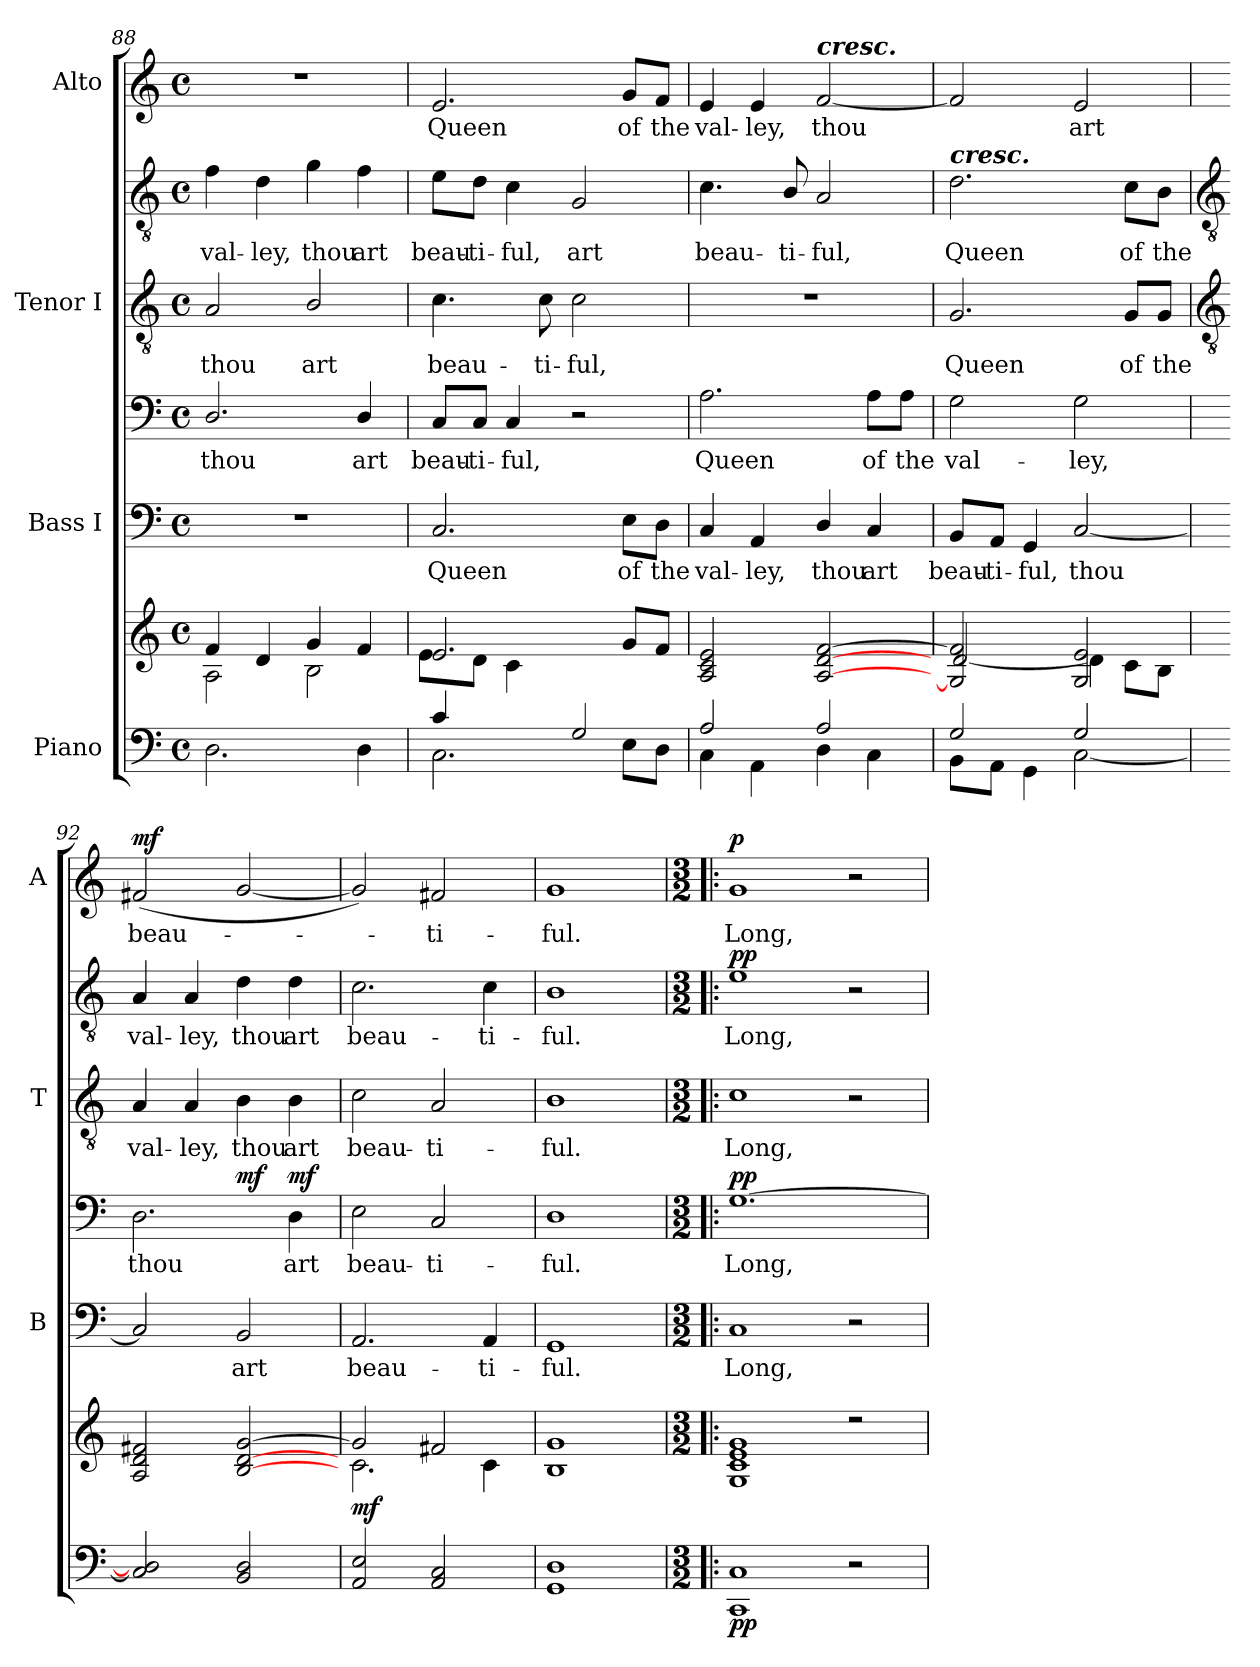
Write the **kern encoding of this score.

**kern	**kern	**dynam	**kern	**text	**kern	**text	**dynam	**kern	**text	**kern	**text	**dynam	**kern	**text	**dynam
*part4	*part4	*part4	*part3	*part3	*part3	*part3	*part3	*part2	*part2	*part2	*part2	*part2	*part1	*part1	*part1
*staff7	*staff6	*staff6/7	*staff5	*staff5	*staff4	*staff4	*staff4/5	*staff3	*staff3	*staff2	*staff2	*staff2/3	*staff1	*staff1	*staff1
*I"Piano	*	*	*I"Bass I	*	*	*	*	*I"Tenor I	*	*	*	*	*I"Alto	*	*
*	*	*	*I'B	*	*	*	*	*I'T	*	*	*	*	*I'A	*	*
!!LO:LB:g=z
*clefF4	*clefG2	*	*clefF4	*	*clefF4	*	*	*clefGv2	*	*clefGv2	*	*	*clefG2	*	*
*k[]	*k[]	*	*k[]	*	*k[]	*	*	*k[]	*	*k[]	*	*	*k[]	*	*
*C:	*C:	*	*C:	*	*C:	*	*	*C:	*	*C:	*	*	*C:	*	*
*M4/4	*M4/4	*	*M4/4	*	*M4/4	*	*	*M4/4	*	*M4/4	*	*	*M4/4	*	*
*met(c)	*met(c)	*	*met(c)	*	*met(c)	*	*	*met(c)	*	*met(c)	*	*	*met(c)	*	*
=88	=88	=88	=88	=88	=88	=88	=88	=88	=88	=88	=88	=88	=88	=88	=88
*^	*^	*	*	*	*	*	*	*	*	*	*	*	*	*	*
!	!	!	!	!	!	!	!	!LO:LY:b	!	!	!LO:LY:b	!	!LO:LY:b	!	!	!	!
2.D\	1ryy	4f/	2A\	.	1r	.	2.D/	thou	.	2A/	thou	4f\	val-	.	1r	.	.
!	!	!	!	!	!	!	!	!	!	!	!	!	!LO:LY:b	!	!	!	!
.	.	4d/	.	.	.	.	.	.	.	.	.	4d\	-ley,	.	.	.	.
!	!	!	!	!	!	!	!	!	!	!	!LO:LY:b	!	!LO:LY:b	!	!	!	!
.	.	4g/	2B\	.	.	.	.	.	.	2B/	art	4g\	thou	.	.	.	.
!	!	!	!	!	!	!	!	!LO:LY:b	!	!	!	!	!LO:LY:b	!	!	!	!
4D\	.	4f/	.	.	.	.	4D/	art	.	.	.	4f\	art	.	.	.	.
=89	=89	=89	=89	=89	=89	=89	=89	=89	=89	=89	=89	=89	=89	=89	=89	=89	=89
*	*^	*	*	*	*	*	*	*	*	*	*	*	*	*	*	*	*
!	!	!	!	!	!	!	!LO:LY:b	!	!LO:LY:b	!	!	!LO:LY:b	!	!LO:LY:b	!	!	!LO:LY:b	!
2ryy	4c/	2.C\	2.e/	8e\L	.	2.C/	Queen	8C/L	beau-	.	4.c\	beau-	8e\L	beau-	.	2.e/	Queen	.
!	!	!	!	!	!	!	!	!	!LO:LY:b	!	!	!	!	!LO:LY:b	!	!	!	!
.	.	.	.	8d\J	.	.	.	8C/J	-ti-	.	.	.	8d\J	-ti-	.	.	.	.
!	!	!	!	!	!	!	!	!	!LO:LY:b	!	!	!	!	!LO:LY:b	!	!	!	!
.	2ryy	.	.	4c\	.	.	.	4C/	-ful,	.	.	.	4c\	-ful,	.	.	.	.
!	!	!	!	!	!	!	!	!	!	!	!	!LO:LY:b	!	!	!	!	!	!
.	.	.	.	.	.	.	.	.	.	.	8c\	-ti-	.	.	.	.	.	.
!	!	!	!	!	!	!	!	!	!	!	!	!LO:LY:b	!	!LO:LY:b	!	!	!	!
2G/	.	.	.	2ryy	.	.	.	2r	.	.	2c\	-ful,	2G/	art	.	.	.	.
!	!	!	!	!	!	!	!LO:LY:b	!	!	!	!	!	!	!	!	!	!LO:LY:b	!
.	4ryy	8E\L	8g/L	.	.	8E\L	of	.	.	.	.	.	.	.	.	8g/L	of	.
!	!	!	!	!	!	!	!LO:LY:b	!	!	!	!	!	!	!	!	!	!LO:LY:b	!
.	.	8D\J	8f/J	.	.	8D\J	the	.	.	.	.	.	.	.	.	8f/J	the	.
=90	=90	=90	=90	=90	=90	=90	=90	=90	=90	=90	=90	=90	=90	=90	=90	=90	=90	=90
!	!	!	!	!	!	!	!LO:LY:b	!	!LO:LY:b	!	!	!	!	!LO:LY:b	!	!	!LO:LY:b	!
*	*v	*v	*	*	*	*	*	*	*	*	*	*	*	*	*	*	*	*
2A/	4C\	2A/ 2c/ 2e/	1ryy	.	4C/	val-	2.A\	Queen	.	1r	.	4.c\	beau-	.	4e/	val-	.
!	!	!	!	!	!	!LO:LY:b	!	!	!	!	!	!	!	!	!	!LO:LY:b	!
.	4AA\	.	.	.	4AA/	-ley,	.	.	.	.	.	.	.	.	4e/	-ley,	.
!	!	!	!	!	!	!	!	!	!	!	!	!	!LO:LY:b	!	!	!	!
.	.	.	.	.	.	.	.	.	.	.	.	8B/	-ti-	.	.	.	.
!	!	!	!	!	!	!	!	!	!	!	!	!	!	!	!LO:TX:a:Bi:t=cresc.	!	!
!	!	!	!	!	!	!LO:LY:b	!	!	!	!	!	!	!LO:LY:b	!	!	!LO:LY:b	!
2A/	4D\	[2A/ [2d/ [2f/	.	.	4D/	thou	.	.	.	.	.	2A/	-ful,	.	[2f/	thou	.
!	!	!	!	!	!	!LO:LY:b	!	!LO:LY:b	!	!	!	!	!	!	!	!	!
.	4C\	.	.	.	4C/	art	8A\L	of	.	.	.	.	.	.	.	.	.
!	!	!	!	!	!	!	!	!LO:LY:b	!	!	!	!	!	!	!	!	!
.	.	.	.	.	.	.	8A\J	the	.	.	.	.	.	.	.	.	.
=91	=91	=91	=91	=91	=91	=91	=91	=91	=91	=91	=91	=91	=91	=91	=91	=91	=91
!	!	!	!	!	!	!	!	!	!	!	!	!LO:TX:a:Bi:t=cresc.	!	!	!	!	!
!	!	!	!	!	!	!LO:LY:b	!	!LO:LY:b	!	!	!LO:LY:b	!	!LO:LY:b	!	!	!	!
2G/	8BB\L	2G/] 2f/]	[2d/	.	8BB/L	beau-	2G\	val-	.	2.G/	Queen	2.d\	Queen	.	2f/]	.	.
!	!	!	!	!	!	!LO:LY:b	!	!	!	!	!	!	!	!	!	!	!
.	8AA\J	.	.	.	8AA/J	-ti-	.	.	.	.	.	.	.	.	.	.	.
!	!	!	!	!	!	!LO:LY:b	!	!	!	!	!	!	!	!	!	!	!
.	4GG\	.	.	.	4GG/	-ful,	.	.	.	.	.	.	.	.	.	.	.
!	!	!	!	!	!	!LO:LY:b	!	!LO:LY:b	!	!	!	!	!	!	!	!LO:LY:b	!
2G/	[2C\	2G/ 2e/	4d\]	.	[2C/	thou	2G\	-ley,	.	.	.	.	.	.	2e/	art	.
!	!	!	!	!	!	!	!	!	!	!	!LO:LY:b	!	!LO:LY:b	!	!	!	!
.	.	.	8c\L	.	.	.	.	.	.	8G/L	of	8c\L	of	.	.	.	.
!	!	!	!	!	!	!	!	!	!	!	!LO:LY:b	!	!LO:LY:b	!	!	!	!
.	.	.	8B\J	.	.	.	.	.	.	8G/J	the	8B\J	the	.	.	.	.
*v	*v	*	*	*	*	*	*	*	*	*	*	*	*	*	*	*	*
!!LO:LB:g=z
=92	=92	=92	=92	=92	=92	=92	=92	=92	=92	=92	=92	=92	=92	=92	=92	=92
*	*	*	*	*	*	*	*	*	*clefGv2	*	*clefGv2	*	*	*	*	*
!	!	!	!	!	!	!	!LO:LY:b	!	!	!LO:LY:b	!	!LO:LY:b	!	!	!LO:LY:b	!LO:DY:b
2C/] 2D/]	2A/ 2d/ 2f#X/	1ryy	.	2C/]	.	2.D\	thou	.	4A/	val-	4A/	val-	.	(<2f#X/	beau-	mf
!	!	!	!	!	!	!	!	!	!	!LO:LY:b	!	!LO:LY:b	!	!	!	!
.	.	.	.	.	.	.	.	.	4A/	-ley,	4A/	-ley,	.	.	.	.
!	!	!	!LO:DY:b=2	!	!LO:LY:b	!	!	!	!	!LO:LY:b	!	!LO:LY:b	!	!	!	!
!	!	!	!LO:DY:n=1:b	!	!	!	!	!LO:DY:b=2	!	!	!	!	!LO:DY:b=2	!	!	!
!	!	!	!	!	!	!	!	!	!	!	!	!	!LO:DY:n=1:b	!	!	!
2BB/ 2D/	[2B/ [2d/ [2g/	.	mf mf	2BB/	art	.	.	mf	4B\	thou	4d\	thou	mf mf	[2g/	.	.
!	!	!	!	!	!	!	!LO:LY:b	!LO:DY:b	!	!LO:LY:b	!	!LO:LY:b	!	!	!	!
.	.	.	.	.	.	4D\	art	mf	4B\	art	4d\	art	.	.	.	.
=93	=93	=93	=93	=93	=93	=93	=93	=93	=93	=93	=93	=93	=93	=93	=93	=93
!	!	!	!LO:DY:b	!	!LO:LY:b	!	!LO:LY:b	!	!	!LO:LY:b	!	!LO:LY:b	!	!	!	!
2AA/ 2E/	2g/]	2.c\	mf	2.AA/	-beau-	2E\	beau-	.	2c\	-beau-	2.c\	beau-	.	2g/])	.	.
!	!	!	!	!	!	!	!LO:LY:b	!	!	!LO:LY:b	!	!	!	!	!LO:LY:b	!
2AA/ 2C/	2f#X/	.	.	.	.	2C/	-ti-	.	2A/	-ti-	.	.	.	2f#X/	ti-	.
!	!	!	!	!	!LO:LY:b	!	!	!	!	!	!	!LO:LY:b	!	!	!	!
.	.	4c\	.	4AA/	-ti-	.	.	.	.	.	4c\	-ti-	.	.	.	.
=94	=94	=94	=94	=94	=94	=94	=94	=94	=94	=94	=94	=94	=94	=94	=94	=94
!	!	!	!	!	!LO:LY:b	!	!LO:LY:b	!	!	!LO:LY:b	!	!LO:LY:b	!	!	!LO:LY:b	!
1GG 1D	1B 1g	1ryy	.	1GG	ful.	1D	-ful.	.	1B	ful.	1B	-ful.	.	1g	-ful.	.
=95!|:	=95!|:	=95!|:	=95!|:	=95!|:	=95!|:	=95!|:	=95!|:	=95!|:	=95!|:	=95!|:	=95!|:	=95!|:	=95!|:	=95!|:	=95!|:	=95!|:
*M3/2	*M3/2	*	*	*M3/2	*	*M3/2	*	*	*M3/2	*	*M3/2	*	*	*M3/2	*	*
!	!	!LO:N:vis=1	!LO:DY:b=2	!	!LO:LY:b	!	!LO:LY:b	!	!	!LO:LY:b	!	!LO:LY:b	!	!	!LO:LY:b	!
!	!	!	!LO:DY:n=1:b	!	!	!	!	!LO:DY:b=2	!	!	!	!	!	!	!	!
!	!	!	!	!	!	!	!	!LO:DY:n=1:b	!	!	!	!	!LO:DY:b=2	!	!	!
!	!	!	!	!	!	!	!	!	!	!	!	!	!LO:DY:n=1:b	!	!	!LO:DY:b
1CC 1C	1G 1c 1e 1g	1.ryy	p p	1C	Long,	[1.G	Long,	p p	1c	Long,	1e	Long,	p p	1g	Long,	p
2r	2r	.	.	2r	.	.	.	.	2r	.	2r	.	.	2r	.	.
*	*v	*v	*	*	*	*	*	*	*	*	*	*	*	*	*	*
=	=	=	=	=	=	=	=	=	=	=	=	=	=	=	=
*-	*-	*-	*-	*-	*-	*-	*-	*-	*-	*-	*-	*-	*-	*-	*-
